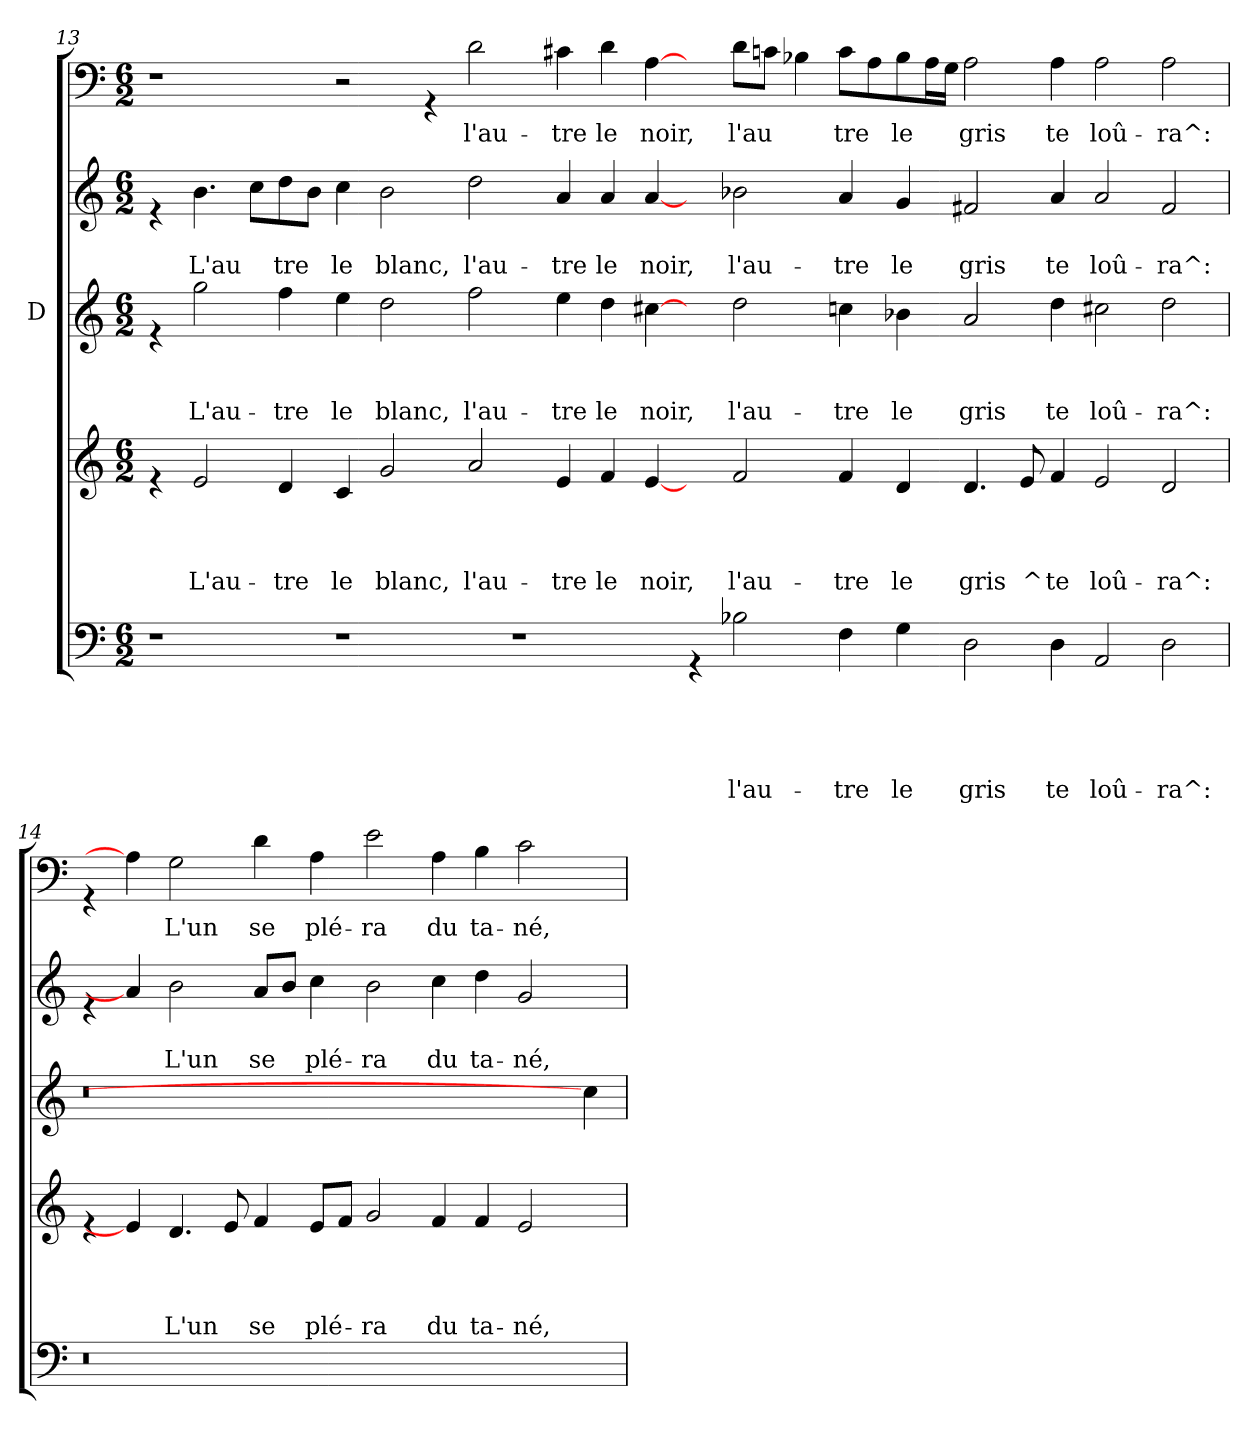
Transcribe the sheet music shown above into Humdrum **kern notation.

**kern	**text	**text	**text	**text	**text	**kern	**text	**text	**text	**text	**kern	**text	**text	**text	**kern	**text	**text	**kern	**text
*part5	*part5	*part5	*part5	*part5	*part5	*part4	*part4	*part4	*part4	*part4	*part3	*part3	*part3	*part3	*part2	*part2	*part2	*part1	*part1
*staff5	*staff5	*staff5	*staff5	*staff5	*staff5	*staff4	*staff4	*staff4	*staff4	*staff4	*staff3	*staff3	*staff3	*staff3	*staff2	*staff2	*staff2	*staff1	*staff1
*	*	*	*	*	*	*	*	*	*	*	*I"D	*	*	*	*	*	*	*	*
!!LO:LB:g=z
*clefF4	*	*	*	*	*	*clefG2	*	*	*	*	*clefG2	*	*	*	*clefG2	*	*	*clefF4	*
*k[]	*	*	*	*	*	*k[]	*	*	*	*	*k[]	*	*	*	*k[]	*	*	*k[]	*
*C:	*	*	*	*	*	*C:	*	*	*	*	*C:	*	*	*	*C:	*	*	*C:	*
*M6/2	*	*	*	*	*	*M6/2	*	*	*	*	*M6/2	*	*	*	*M6/2	*	*	*M6/2	*
=13	=13	=13	=13	=13	=13	=13	=13	=13	=13	=13	=13	=13	=13	=13	=13	=13	=13	=13	=13
1r	.	.	.	.	.	4re	.	.	.	.	4re	.	.	.	4re	.	.	1r	.
!	!	!	!	!	!	!	!	!	!	!LO:LY:b	!	!	!	!LO:LY:b	!	!	!LO:LY:b	!	!
.	.	.	.	.	.	2e/	.	.	.	L'au-	2gg\	.	.	L'au-	4.b\	.	L'au	.	.
.	.	.	.	.	.	.	.	.	.	.	.	.	.	.	8cc\L	.	.	.	.
!	!	!	!	!	!	!	!	!	!	!LO:LY:b	!	!	!	!LO:LY:b	!	!	!LO:LY:b	!	!
.	.	.	.	.	.	4d/	.	.	.	-tre	4ff\	.	.	-tre	8dd\	.	tre	.	.
.	.	.	.	.	.	.	.	.	.	.	.	.	.	.	8b\J	.	.	.	.
!	!	!	!	!	!	!	!	!	!	!LO:LY:b	!	!	!	!LO:LY:b	!	!	!LO:LY:b	!	!
1r	.	.	.	.	.	4c/	.	.	.	le	4ee\	.	.	le	4cc\	.	le	2r	.
!	!	!	!	!	!	!	!	!	!	!LO:LY:b	!	!	!	!LO:LY:b	!	!	!LO:LY:b	!	!
.	.	.	.	.	.	2g/	.	.	.	blanc,	2dd\	.	.	blanc,	2b\	.	blanc,	.	.
.	.	.	.	.	.	.	.	.	.	.	.	.	.	.	.	.	.	4rGG	.
!	!	!	!	!	!	!	!	!	!	!LO:LY:b	!	!	!	!LO:LY:b	!	!	!LO:LY:b	!	!LO:LY:b
.	.	.	.	.	.	2a/	.	.	.	l'au-	2ff\	.	.	l'au-	2dd\	.	l'au-	2d\	l'au-
1r	.	.	.	.	.	.	.	.	.	.	.	.	.	.	.	.	.	.	.
!	!	!	!	!	!	!	!	!	!	!LO:LY:b	!	!	!	!LO:LY:b	!	!	!LO:LY:b	!	!LO:LY:b
.	.	.	.	.	.	4e/	.	.	.	-tre	4ee\	.	.	-tre	4a/	.	-tre	4c#X\	-tre
!	!	!	!	!	!	!	!	!	!	!LO:LY:b	!	!	!	!LO:LY:b	!	!	!LO:LY:b	!	!LO:LY:b
.	.	.	.	.	.	4f/	.	.	.	le	4dd\	.	.	le	4a/	.	le	4d\	le
!	!	!	!	!	!	!	!	!	!	!LO:LY:b	!	!	!	!LO:LY:b	!	!	!LO:LY:b	!	!LO:LY:b
.	.	.	.	.	.	[4e/	.	.	.	noir,	[4cc#X\	.	.	noir,	[4a/	.	noir,	[4A\	noir,
4rGG	.	.	.	.	.	4ryy	.	.	.	.	4ryy	.	.	.	4ryy	.	.	4ryy	.
!	!	!	!	!	!LO:LY:b	!	!	!	!	!LO:LY:b	!	!	!	!LO:LY:b	!	!	!LO:LY:b	!	!LO:LY:b
2B-X\	.	.	.	.	l'au-	2f/	.	.	.	l'au-	2dd\	.	.	l'au-	2b-X\	.	l'au-	8d\L	l'au
.	.	.	.	.	.	.	.	.	.	.	.	.	.	.	.	.	.	8cn\J	.
.	.	.	.	.	.	.	.	.	.	.	.	.	.	.	.	.	.	4B-X\	.
!	!	!	!	!	!LO:LY:b	!	!	!	!	!LO:LY:b	!	!	!	!LO:LY:b	!	!	!LO:LY:b	!	!LO:LY:b
4F\	.	.	.	.	-tre	4f/	.	.	.	-tre	4ccn\	.	.	-tre	4a/	.	-tre	8c\L	tre
.	.	.	.	.	.	.	.	.	.	.	.	.	.	.	.	.	.	8A\	.
!	!	!	!	!	!LO:LY:b	!	!	!	!	!LO:LY:b	!	!	!	!LO:LY:b	!	!	!LO:LY:b	!	!LO:LY:b
4G\	.	.	.	.	le	4d/	.	.	.	le	4b-X\	.	.	le	4g/	.	le	8B-\	le
.	.	.	.	.	.	.	.	.	.	.	.	.	.	.	.	.	.	16A\L	.
.	.	.	.	.	.	.	.	.	.	.	.	.	.	.	.	.	.	16G\JJ	.
!	!	!	!	!	!LO:LY:b	!	!	!	!	!LO:LY:b	!	!	!	!LO:LY:b	!	!	!LO:LY:b	!	!LO:LY:b
2D\	.	.	.	.	gris	4.d/	.	.	.	gris	2a/	.	.	gris	2f#X/	.	gris	2A\	gris
!	!	!	!	!	!	!	!	!	!	!LO:LY:b	!	!	!	!	!	!	!	!	!
.	.	.	.	.	.	8e/	.	.	.	^	.	.	.	.	.	.	.	.	.
!	!	!	!	!	!LO:LY:b	!	!	!	!	!LO:LY:b	!	!	!	!LO:LY:b	!	!	!LO:LY:b	!	!LO:LY:b
4D\	.	.	.	.	te	4f/	.	.	.	te	4dd\	.	.	te	4a/	.	te	4A\	te
!	!	!	!	!	!LO:LY:b	!	!	!	!	!LO:LY:b	!	!	!	!LO:LY:b	!	!	!LO:LY:b	!	!LO:LY:b
2AA/	.	.	.	.	loû-	2e/	.	.	.	loû-	2cc#X\	.	.	loû-	2a/	.	loû-	2A\	loû-
!	!	!	!	!	!LO:LY:b	!	!	!	!	!LO:LY:b	!	!	!	!LO:LY:b	!	!	!LO:LY:b	!	!LO:LY:b
2D\	.	.	.	.	-ra^:	2d/	.	.	.	-ra^:	2dd\	.	.	-ra^:	2f#/	.	-ra^:	2A\	-ra^:
!!LO:LB:g=z
=14	=14	=14	=14	=14	=14	=14	=14	=14	=14	=14	=14	=14	=14	=14	=14	=14	=14	=14	=14
0.r	.	.	.	.	.	4re	.	.	.	.	0.r	.	.	.	4re	.	.	4rGG	.
.	.	.	.	.	.	4e/]	.	.	.	.	.	.	.	.	4a/]	.	.	4A\]	.
!	!	!	!	!	!	!	!	!	!	!LO:LY:b	!	!	!	!	!	!	!LO:LY:b	!	!LO:LY:b
.	.	.	.	.	.	4.d/	.	.	.	L'un	.	.	.	.	2b\	.	L'un	2G\	L'un
.	.	.	.	.	.	8e/	.	.	.	.	.	.	.	.	.	.	.	.	.
!	!	!	!	!	!	!	!	!	!	!LO:LY:b	!	!	!	!	!	!	!LO:LY:b	!	!LO:LY:b
.	.	.	.	.	.	4f/	.	.	.	se	.	.	.	.	8a/L	.	se	4d\	se
.	.	.	.	.	.	.	.	.	.	.	.	.	.	.	8b/J	.	.	.	.
!	!	!	!	!	!	!	!	!	!	!LO:LY:b	!	!	!	!	!	!	!LO:LY:b	!	!LO:LY:b
.	.	.	.	.	.	8e/L	.	.	.	plé-	.	.	.	.	4cc\	.	plé-	4A\	plé-
.	.	.	.	.	.	8f/J	.	.	.	.	.	.	.	.	.	.	.	.	.
!	!	!	!	!	!	!	!	!	!	!LO:LY:b	!	!	!	!	!	!	!LO:LY:b	!	!LO:LY:b
.	.	.	.	.	.	2g/	.	.	.	-ra	.	.	.	.	2b\	.	-ra	2e\	-ra
!	!	!	!	!	!	!	!	!	!	!LO:LY:b	!	!	!	!	!	!	!LO:LY:b	!	!LO:LY:b
.	.	.	.	.	.	4f/	.	.	.	du	.	.	.	.	4cc\	.	du	4A\	du
!	!	!	!	!	!	!	!	!	!	!LO:LY:b	!	!	!	!	!	!	!LO:LY:b	!	!LO:LY:b
.	.	.	.	.	.	4f/	.	.	.	ta-	.	.	.	.	4dd\	.	ta-	4B\	ta-
!	!	!	!	!	!	!	!	!	!	!LO:LY:b	!	!	!	!	!	!	!LO:LY:b	!	!LO:LY:b
.	.	.	.	.	.	2e/	.	.	.	-né,	.	.	.	.	2g/	.	-né,	2c\	-né,
4ryy	.	.	.	.	.	4ryy	.	.	.	.	4cc#\]	.	.	.	4ryy	.	.	4ryy	.
=	=	=	=	=	=	=	=	=	=	=	=	=	=	=	=	=	=	=	=
*-	*-	*-	*-	*-	*-	*-	*-	*-	*-	*-	*-	*-	*-	*-	*-	*-	*-	*-	*-
